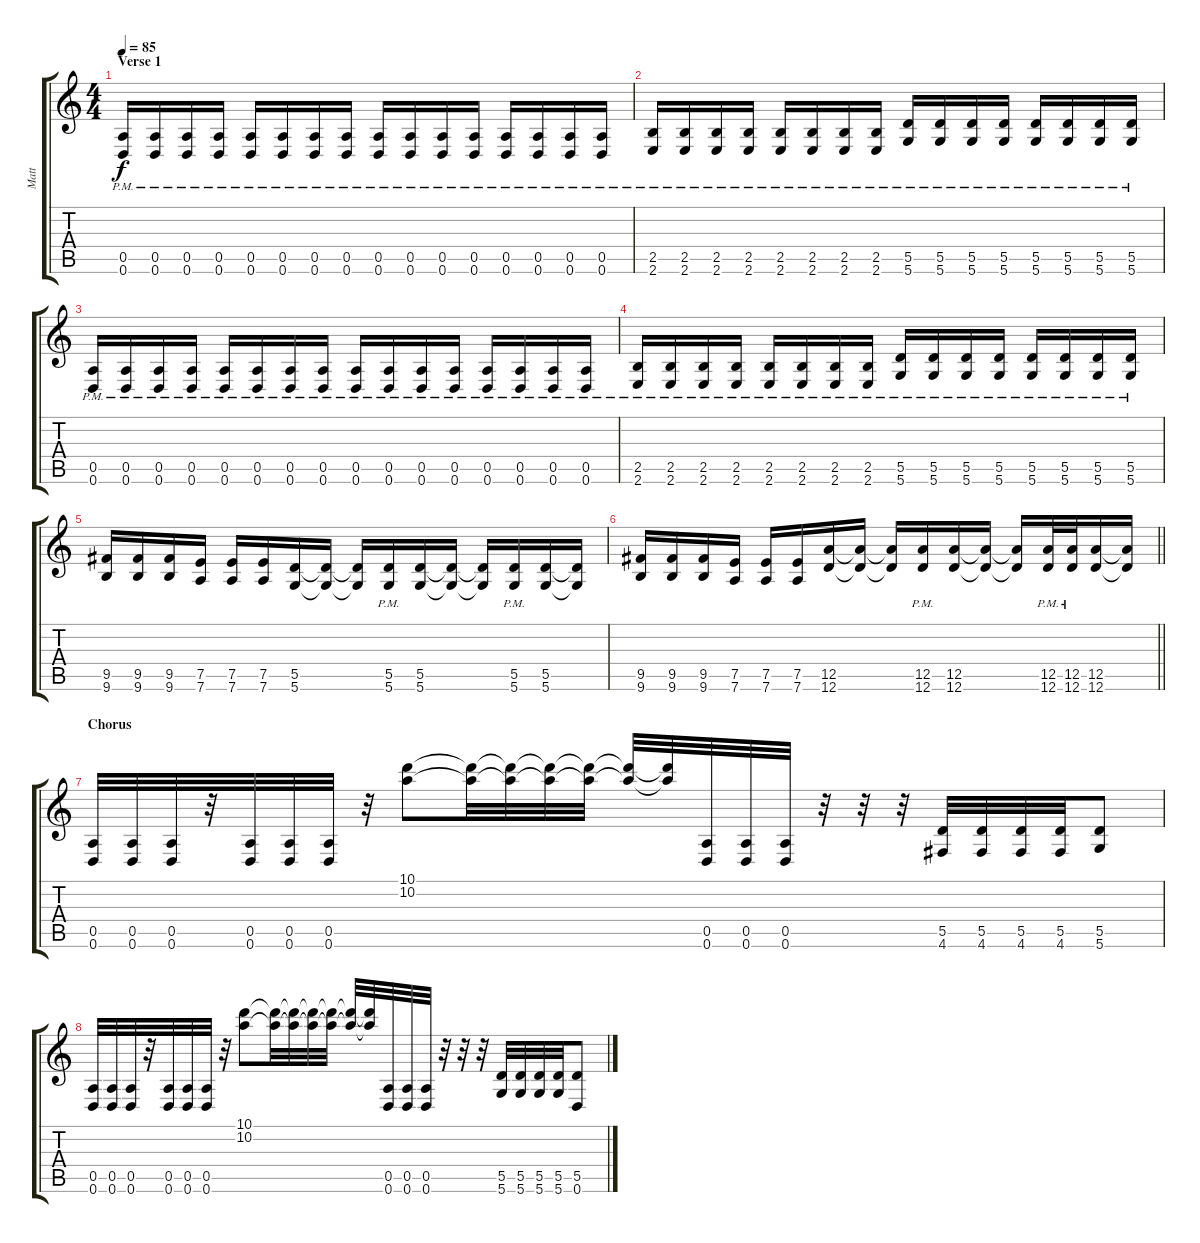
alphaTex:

\track ("Matt" "Matt") {instrument overdrivenguitar}
\staff {score tabs}
\tuning (E4 B3 G3 D3 A2 D2) {hide}
\ts (4 4)
\section ("" "Verse 1")
\tempo 85
\clef g2
\ks c
(0.5{pm} 0.6{pm}).16{dy f} (0.5{pm} 0.6{pm}).16 (0.5{pm} 0.6{pm}).16 (0.5{pm} 0.6{pm}).16 (0.5{pm} 0.6{pm}).16 (0.5{pm} 0.6{pm}).16 (0.5{pm} 0.6{pm}).16 (0.5{pm} 0.6{pm}).16 (0.5{pm} 0.6{pm}).16 (0.5{pm} 0.6{pm}).16 (0.5{pm} 0.6{pm}).16 (0.5{pm} 0.6{pm}).16 (0.5{pm} 0.6{pm}).16 (0.5{pm} 0.6{pm}).16 (0.5{pm} 0.6{pm}).16 (0.5{pm} 0.6{pm}).16 |
(2.5{pm} 2.6{pm}).16 (2.5{pm} 2.6{pm}).16 (2.5{pm} 2.6{pm}).16 (2.5{pm} 2.6{pm}).16 (2.5{pm} 2.6{pm}).16 (2.5{pm} 2.6{pm}).16 (2.5{pm} 2.6{pm}).16 (2.5{pm} 2.6{pm}).16 (5.5{pm} 5.6{pm}).16 (5.5{pm} 5.6{pm}).16 (5.5{pm} 5.6{pm}).16 (5.5{pm} 5.6{pm}).16 (5.5{pm} 5.6{pm}).16 (5.5{pm} 5.6{pm}).16 (5.5{pm} 5.6{pm}).16 (5.5{pm} 5.6{pm}).16 |
(0.5{pm} 0.6{pm}).16 (0.5{pm} 0.6{pm}).16 (0.5{pm} 0.6{pm}).16 (0.5{pm} 0.6{pm}).16 (0.5{pm} 0.6{pm}).16 (0.5{pm} 0.6{pm}).16 (0.5{pm} 0.6{pm}).16 (0.5{pm} 0.6{pm}).16 (0.5{pm} 0.6{pm}).16 (0.5{pm} 0.6{pm}).16 (0.5{pm} 0.6{pm}).16 (0.5{pm} 0.6{pm}).16 (0.5{pm} 0.6{pm}).16 (0.5{pm} 0.6{pm}).16 (0.5{pm} 0.6{pm}).16 (0.5{pm} 0.6{pm}).16 |
(2.5{pm} 2.6{pm}).16 (2.5{pm} 2.6{pm}).16 (2.5{pm} 2.6{pm}).16 (2.5{pm} 2.6{pm}).16 (2.5{pm} 2.6{pm}).16 (2.5{pm} 2.6{pm}).16 (2.5{pm} 2.6{pm}).16 (2.5{pm} 2.6{pm}).16 (5.5{pm} 5.6{pm}).16 (5.5{pm} 5.6{pm}).16 (5.5{pm} 5.6{pm}).16 (5.5{pm} 5.6{pm}).16 (5.5{pm} 5.6{pm}).16 (5.5{pm} 5.6{pm}).16 (5.5{pm} 5.6{pm}).16 (5.5{pm} 5.6{pm}).16 |
(9.5 9.6).16 (9.5 9.6).16 (9.5 9.6).16 (7.5 7.6).16 (7.5 7.6).16 (7.5 7.6).16 (5.5 5.6).16 (5.5{t} 5.6{t}).16 (5.5{t} 5.6{t}).16 (5.5{pm} 5.6{pm}).16 (5.5 5.6).16 (5.5{t} 5.6{t}).16 (5.5{t} 5.6{t}).16 (5.5{pm} 5.6{pm}).16 (5.5 5.6).16 (5.5{t} 5.6{t}).16 |
\barLineRight lightlight
(9.5 9.6).16 (9.5 9.6).16 (9.5 9.6).16 (7.5 7.6).16 (7.5 7.6).16 (7.5 7.6).16 (12.5 12.6).16 (12.5{t} 12.6{t}).16 (12.5{t} 12.6{t}).16 (12.5{pm} 12.6{pm}).16 (12.5 12.6).16 (12.5{t} 12.6{t}).16 (12.5{t} 12.6{t}).16 (12.5{pm} 12.6{pm}).32 (12.5{pm} 12.6{pm}).32 (12.5 12.6).16 (12.5{t} 12.6{t}).16 |
\section ("" "Chorus")
(0.5 0.6).32 (0.5 0.6).32 (0.5 0.6).32 r.32 (0.5 0.6).32 (0.5 0.6).32 (0.5 0.6).32 r.32 (10.1 10.2).8 (10.1{t} 10.2{t}).32 (10.1{t} 10.2{t}).32 (10.1{t} 10.2{t}).32 (10.1{t} 10.2{t}).32 (10.1{t} 10.2{t}).32 (10.1{t} 10.2{t}).32 (0.5 0.6).32 (0.5 0.6).32 (0.5 0.6).32 r.32 r.32 r.32 (5.5 4.6).32 (5.5 4.6).32 (5.5 4.6).32 (5.5 4.6).32 (5.5 5.6).8 |
(0.5 0.6).32 (0.5 0.6).32 (0.5 0.6).32 r.32 (0.5 0.6).32 (0.5 0.6).32 (0.5 0.6).32 r.32 (10.1 10.2).8 (10.1{t} 10.2{t}).32 (10.1{t} 10.2{t}).32 (10.1{t} 10.2{t}).32 (10.1{t} 10.2{t}).32 (10.1{t} 10.2{t}).32 (10.1{t} 10.2{t}).32 (0.5 0.6).32 (0.5 0.6).32 (0.5 0.6).32 r.32 r.32 r.32 (5.5 5.6).32 (5.5 5.6).32 (5.5 5.6).32 (5.5 5.6).32 (5.5 0.6).8
